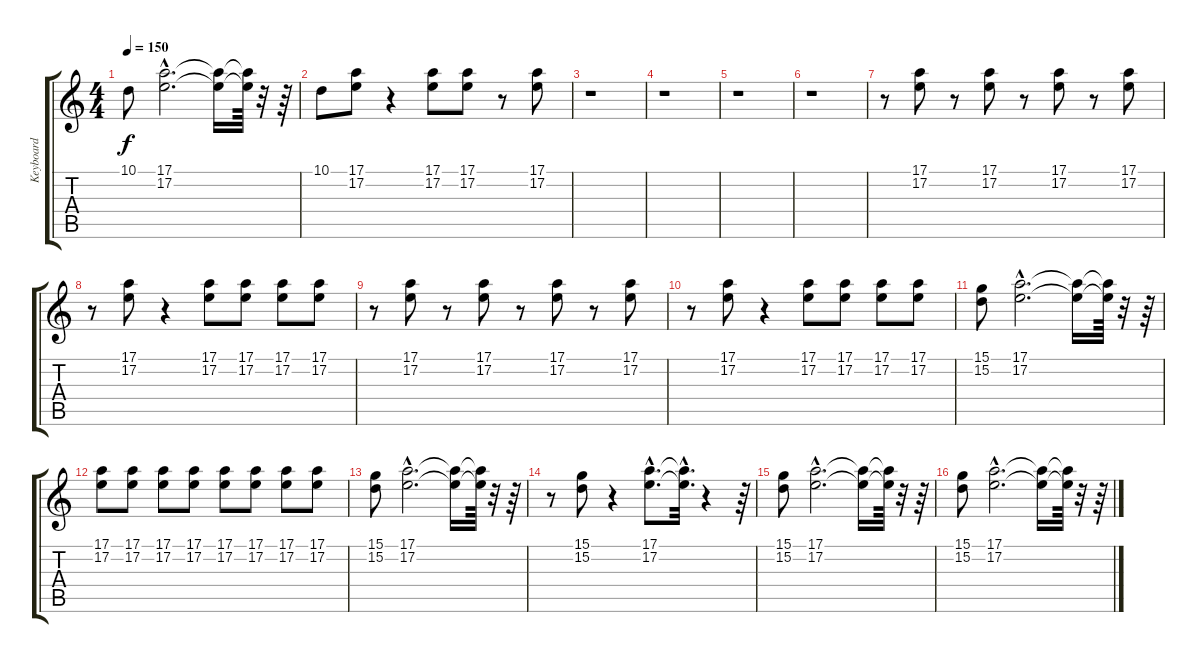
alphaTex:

\track ("Keyboard" "Keyboard") {instrument electricgrandpiano}
\staff {score tabs}
\tuning (E4 B3 G3 D3 A2 E2) {hide}
\ts (4 4)
\tempo 150
\clef g2
\ks c
10.1.8{dy f} (17.1{hac} 17.2{hac}).2{d} (17.1{t} 17.2{t}).16 (17.1{t} 17.2{t}).64 r.32 r.64 |
10.1.8 (17.1 17.2).8 r.4 (17.1 17.2).8 (17.1 17.2).8 r.8 (17.1 17.2).8 |
r.1 |
r.1 |
r.1 |
r.1 |
r.8 (17.1 17.2).8 r.8 (17.1 17.2).8 r.8 (17.1 17.2).8 r.8 (17.1 17.2).8 |
r.8 (17.1 17.2).8 r.4 (17.1 17.2).8 (17.1 17.2).8 (17.1 17.2).8 (17.1 17.2).8 |
r.8 (17.1 17.2).8 r.8 (17.1 17.2).8 r.8 (17.1 17.2).8 r.8 (17.1 17.2).8 |
r.8 (17.1 17.2).8 r.4 (17.1 17.2).8 (17.1 17.2).8 (17.1 17.2).8 (17.1 17.2).8 |
(15.1 15.2).8 (17.1{hac} 17.2{hac}).2{d} (17.1{t} 17.2{t}).16 (17.1{t} 17.2{t}).64 r.32 r.64 |
(17.1 17.2).8 (17.1 17.2).8 (17.1 17.2).8 (17.1 17.2).8 (17.1 17.2).8 (17.1 17.2).8 (17.1 17.2).8 (17.1 17.2).8 |
(15.1 15.2).8 (17.1{hac} 17.2{hac}).2{d} (17.1{t} 17.2{t}).16 (17.1{t} 17.2{t}).64 r.32 r.64 |
r.8 (15.1 15.2).8 r.4 (17.1{hac} 17.2{hac}).8{d} (17.1{hac t} 17.2{hac t}).32{d} r.4 r.64 |
(15.1 15.2).8 (17.1{hac} 17.2{hac}).2{d} (17.1{t} 17.2{t}).16 (17.1{t} 17.2{t}).64 r.32 r.64 |
(15.1 15.2).8 (17.1{hac} 17.2{hac}).2{d} (17.1{t} 17.2{t}).16 (17.1{t} 17.2{t}).64 r.32 r.64
